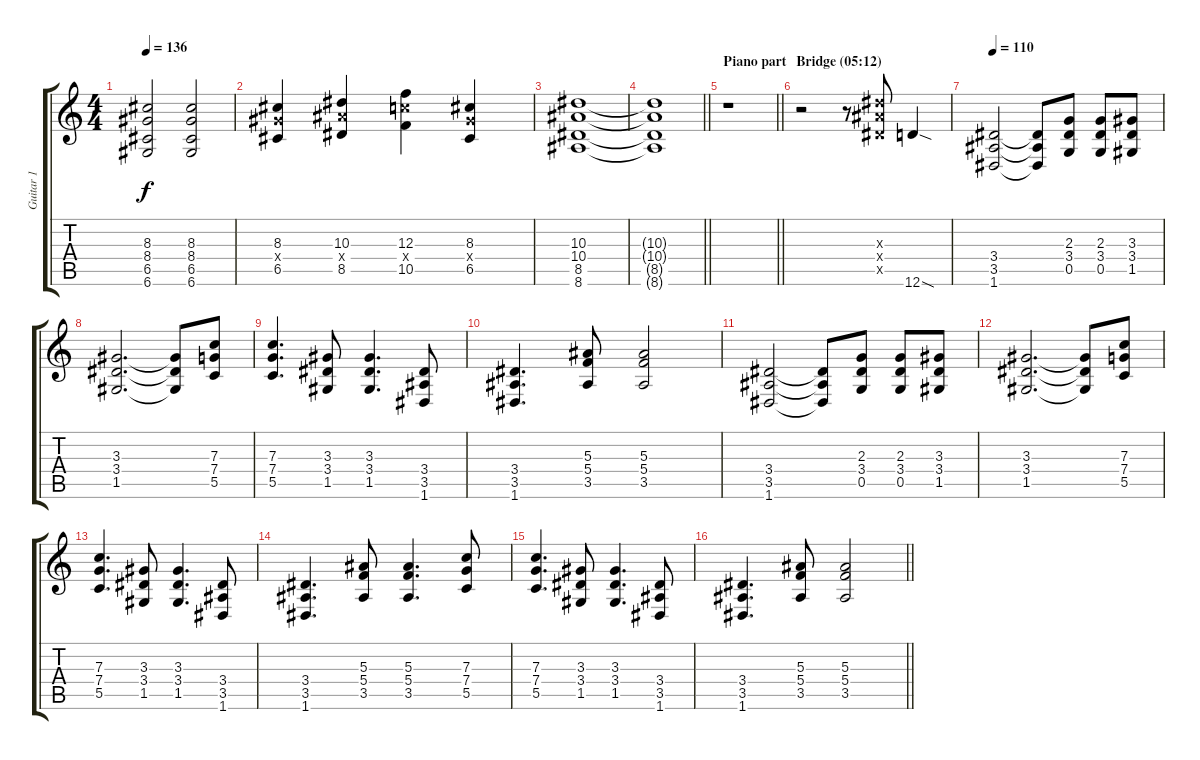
\track ("Guitar 1" "Guitar 1") {instrument distortionguitar}
\staff {score tabs}
\tuning (D4 A3 F3 C3 G2 D2) {hide}
\ts (4 4)
\tempo 136
\clef g2
\ks c
(8.3 8.4 6.5 6.6).2{dy f} (8.3 8.4 6.5 6.6).2 |
(8.3 8.4{x} 6.5).4 (10.3 10.4{x} 8.5).4 (12.3 12.4{x} 10.5).4 (8.3 8.4{x} 6.5).4 |
(10.3 10.4 8.5 8.6).1 |
\barLineRight lightlight
(10.3{t} 10.4{t} 8.5{t} 8.6{t}).1 |
\section ("" "Piano part")
\barLineRight lightlight
r.1 |
\section ("" "Bridge (05:12)")
r.2 r.8 (10.3{x} 10.4{x} 8.5{x}).8 12.6{sod}.4 |
\tempo 110
(3.4 3.5 1.6).2 (3.4{t} 3.5{t} 1.6{t}).8 (2.3 3.4 0.5).8 (2.3 3.4 0.5).8 (3.3 3.4 1.5).8 |
(3.3 3.4 1.5).2{d} (3.3{t} 3.4{t} 1.5{t}).8 (7.3 7.4 5.5).8 |
(7.3 7.4 5.5).4{d} (3.3 3.4 1.5).8 (3.3 3.4 1.5).4{d} (3.4 3.5 1.6).8 |
(3.4 3.5 1.6).4{d} (5.3 5.4 3.5).8 (5.3 5.4 3.5).2 |
(3.4 3.5 1.6).2 (3.4{t} 3.5{t} 1.6{t}).8 (2.3 3.4 0.5).8 (2.3 3.4 0.5).8 (3.3 3.4 1.5).8 |
(3.3 3.4 1.5).2{d} (3.3{t} 3.4{t} 1.5{t}).8 (7.3 7.4 5.5).8 |
(7.3 7.4 5.5).4{d} (3.3 3.4 1.5).8 (3.3 3.4 1.5).4{d} (3.4 3.5 1.6).8 |
(3.4 3.5 1.6).4{d} (5.3 5.4 3.5).8 (5.3 5.4 3.5).4{d} (7.3 7.4 5.5).8 |
(7.3 7.4 5.5).4{d} (3.3 3.4 1.5).8 (3.3 3.4 1.5).4{d} (3.4 3.5 1.6).8 |
\barLineRight lightlight
(3.4 3.5 1.6).4{d} (5.3 5.4 3.5).8 (5.3 5.4 3.5).2
